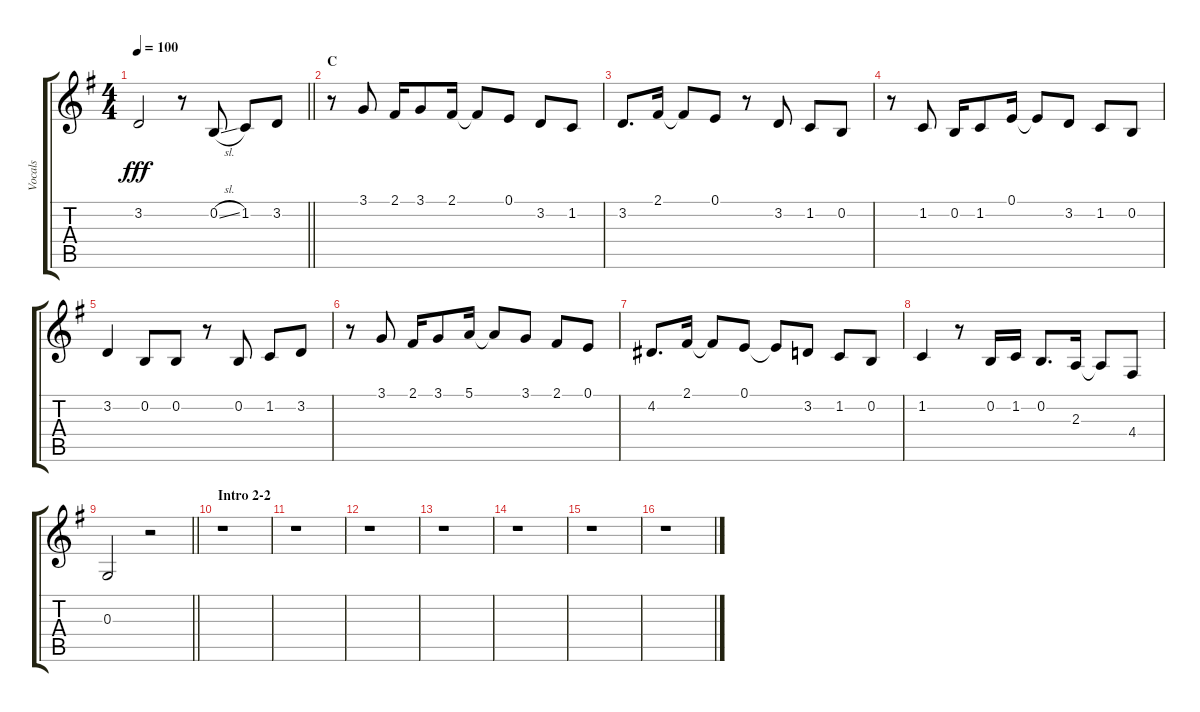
\track ("Vocals" "Vocals") {instrument voiceoohs}
\staff {score tabs}
\tuning (E4 B3 G3 D3 A2 E2) {hide}
\ts (4 4)
\tempo 100
\clef g2
\barLineRight lightlight
\ks g
3.2.2{dy fff} r.8 0.2{sl}.8 1.2.8 3.2.8 |
\section ("" "C")
r.8 3.1.8 2.1.16 3.1.8 2.1.16 2.1{t}.8 0.1.8 3.2.8 1.2.8 |
3.2.8{d} 2.1.16 2.1{t}.8 0.1.8 r.8 3.2.8 1.2.8 0.2.8 |
r.8 1.2.8 0.2.16 1.2.8 0.1.16 0.1{t}.8 3.2.8 1.2.8 0.2.8 |
3.2.4 0.2.8 0.2.8 r.8 0.2.8 1.2.8 3.2.8 |
r.8 3.1.8 2.1.16 3.1.8 5.1.16 5.1{t}.8 3.1.8 2.1.8 0.1.8 |
4.2.8{d} 2.1.16 2.1{t}.8 0.1.8 0.1{t}.8 3.2.8 1.2.8 0.2.8 |
1.2.4 r.8 0.2.16 1.2.16 0.2.8{d} 2.3.16 2.3{t}.8 4.4.8 |
\barLineRight lightlight
0.3.2 r.2 |
\section ("" "Intro 2-2")
r.1 |
r.1 |
r.1 |
r.1 |
r.1 |
r.1 |
r.1
